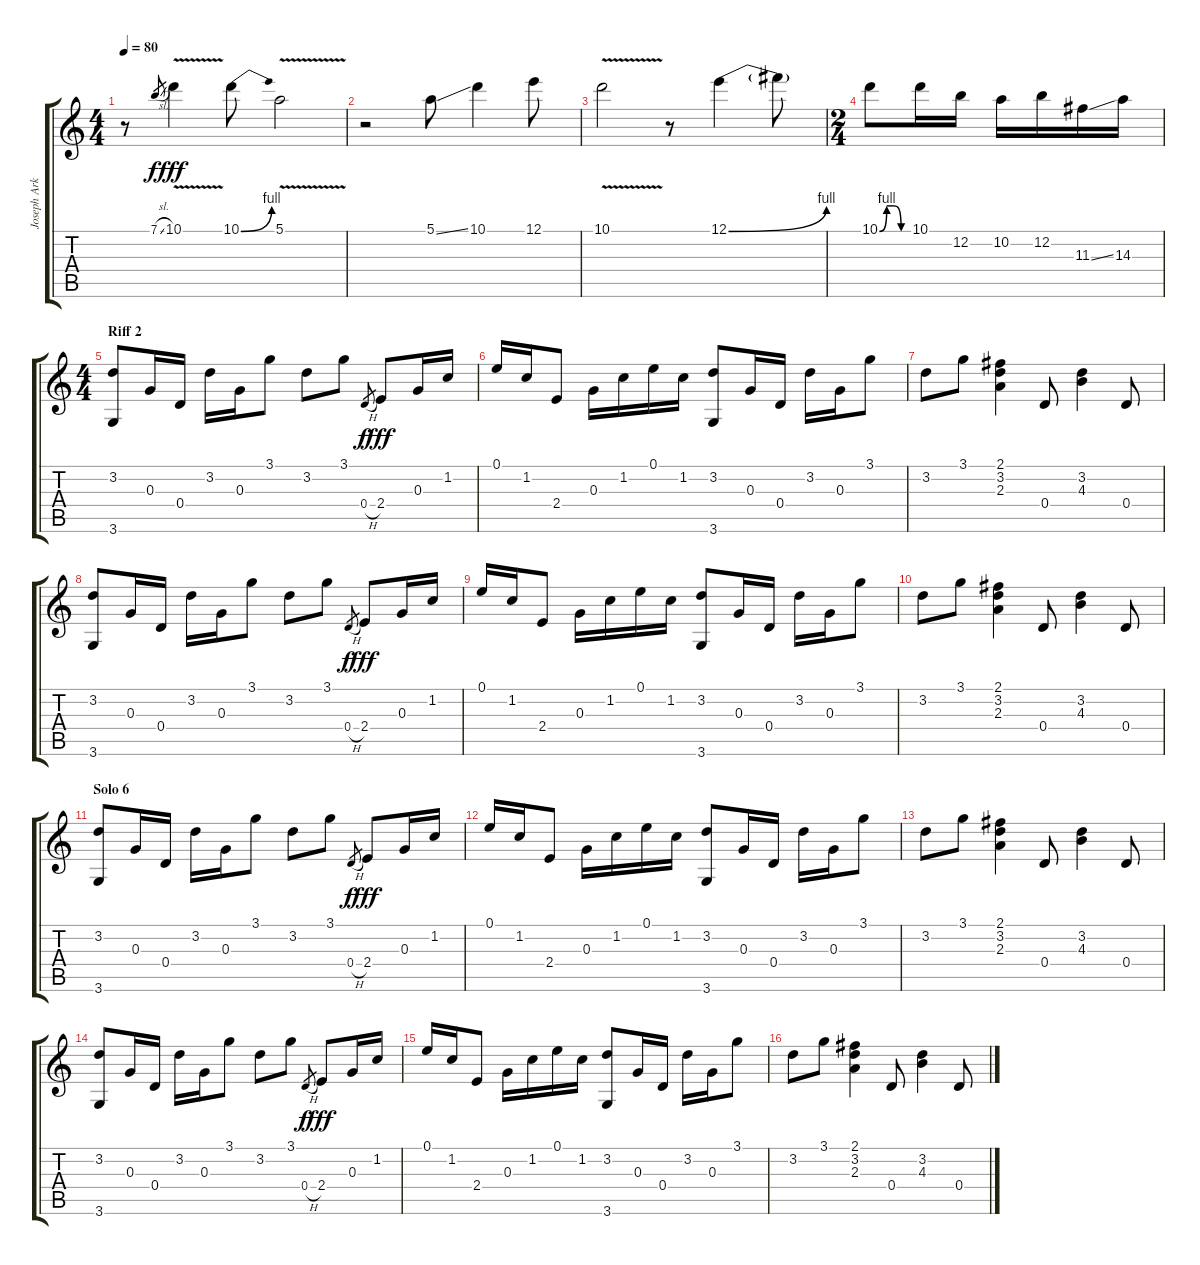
\track ("Joseph Arkansas - Solo" "Joseph Ark") {instrument acousticguitarsteel}
\staff {score tabs}
\tuning (E4 B3 G3 D3 A2 E2) {hide}
\ts (4 4)
\tempo 80
\clef g2
\ks c
r.8{dy fff} 7.1{sl}.8{gr dy f} 10.1{v}.4{dy fff} 10.1{be (bend 0 0 60 4)}.8 5.1{v}.2 |
r.2 5.1{ss}.8 10.1.4 12.1.8 |
10.1{v}.2 r.8 12.1{be (bend 0 0 60 4)}.4 12.1{t}.8 |
\ts (2 4)
10.1{be (custom 0 0 15 4 30 4 45 0 60 0)}.8 10.1.16 12.2.16 10.2.16 12.2.16 11.3{ss}.16 14.3.16 |
\ts (4 4)
\section ("" "Riff 2")
(3.2 3.6).8 0.3.16 0.4.16 3.2.16 0.3.16 3.1.8 3.2.8 3.1.8 0.4{h}.8{gr dy f} 2.4.8{dy fff} 0.3.16 1.2.16 |
0.1.16 1.2.16 2.4.8 0.3.16 1.2.16 0.1.16 1.2.16 (3.2 3.6).8 0.3.16 0.4.16 3.2.16 0.3.16 3.1.8 |
3.2.8 3.1.8 (2.1 3.2 2.3).4 0.4.8 (3.2 4.3).4 0.4.8 |
(3.2 3.6).8 0.3.16 0.4.16 3.2.16 0.3.16 3.1.8 3.2.8 3.1.8 0.4{h}.8{gr dy f} 2.4.8{dy fff} 0.3.16 1.2.16 |
0.1.16 1.2.16 2.4.8 0.3.16 1.2.16 0.1.16 1.2.16 (3.2 3.6).8 0.3.16 0.4.16 3.2.16 0.3.16 3.1.8 |
3.2.8 3.1.8 (2.1 3.2 2.3).4 0.4.8 (3.2 4.3).4 0.4.8 |
\section ("" "Solo 6")
(3.2 3.6).8 0.3.16 0.4.16 3.2.16 0.3.16 3.1.8 3.2.8 3.1.8 0.4{h}.8{gr dy f} 2.4.8{dy fff} 0.3.16 1.2.16 |
0.1.16 1.2.16 2.4.8 0.3.16 1.2.16 0.1.16 1.2.16 (3.2 3.6).8 0.3.16 0.4.16 3.2.16 0.3.16 3.1.8 |
3.2.8 3.1.8 (2.1 3.2 2.3).4 0.4.8 (3.2 4.3).4 0.4.8 |
(3.2 3.6).8 0.3.16 0.4.16 3.2.16 0.3.16 3.1.8 3.2.8 3.1.8 0.4{h}.8{gr dy f} 2.4.8{dy fff} 0.3.16 1.2.16 |
0.1.16 1.2.16 2.4.8 0.3.16 1.2.16 0.1.16 1.2.16 (3.2 3.6).8 0.3.16 0.4.16 3.2.16 0.3.16 3.1.8 |
3.2.8 3.1.8 (2.1 3.2 2.3).4 0.4.8 (3.2 4.3).4 0.4.8
